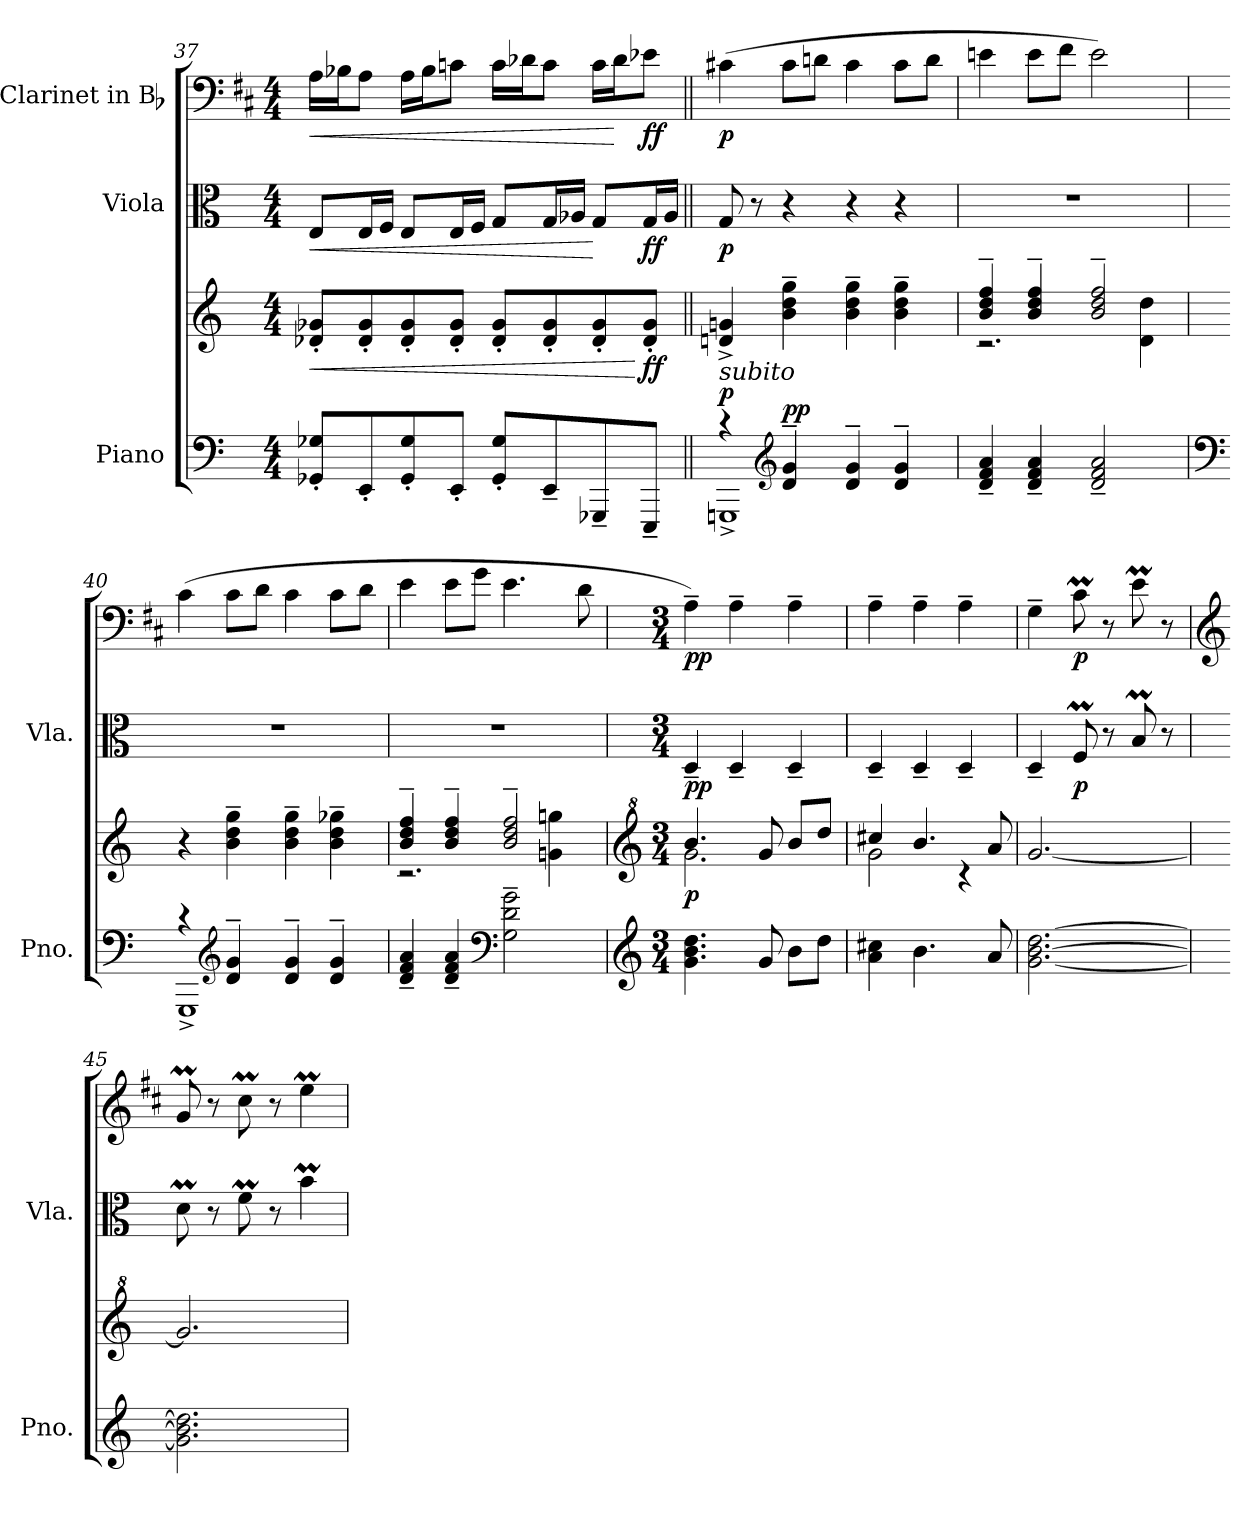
**kern	**kern	**dynam	**kern	**dynam	**kern	**dynam
*part3	*part3	*part3	*part2	*part2	*part1	*part1
*staff4	*staff3	*staff3/4	*staff2	*staff2	*staff1	*staff1
*I"Piano	*	*	*I"Viola	*	*I"Clarinet in Bb	*
*I'Pno.	*	*	*I'Vla.	*	*	*
!!LO:PB:g=z
*clefF4	*clefG2	*	*clefC3	*	*clefF4	*
*	*	*	*	*	*ITrd1c2	*
*k[]	*k[]	*	*k[]	*	*k[]	*
*a:	*a:	*	*a:	*	*a:	*
*M4/4	*M4/4	*	*M4/4	*	*M4/4	*
=37	=37	=37	=37	=37	=37	=37
!	!	!LO:HP:b	!	!LO:HP:b	!	!LO:HP:b
8GG-X/'< 8G-X/'<L	8d-X/'< 8g-X/'<L	<	8E/L	<	16G\LL	<
.	.	.	.	.	16A-X\J	.
8EE'</	8d-/'< 8g-/'<	.	16E/L	.	8G\J	.
.	.	.	16F/JJ	.	.	.
8GG-/'< 8G-/'<	8d-/'< 8g-/'<	.	8E/L	.	16G\LL	.
.	.	.	.	.	16A-\J	.
8EE'</J	8d-/'< 8g-/'<J	.	16E/L	.	8B-X\J	.
.	.	.	16F/JJ	.	.	.
8GG-/'< 8G-/'<L	8d-/'< 8g-/'<L	.	8G/L	.	16B-\LL	.
.	.	.	.	.	16c-X\J	.
8EE~</	8d-/'< 8g-/'<	.	16G/L	.	8B-\J	.
.	.	.	16A-X/JJ	.	.	.
8GGG-X~</	8d-/'< 8g-/'<	.	8G/L	[	16B-\LL	.
.	.	.	.	.	16c-\J	[
!	!	!LO:DY:n=1:b	!	!LO:DY:b	!	!LO:DY:b
8EEE~</J	8d-/'< 8g-/'<J	[ ff	16G/L	ff	8d-X\J	ff
.	.	.	16A-/JJ	.	.	.
=38||	=38||	=38||	=38||	=38||	=38||	=38||
*	*	*	*	*	*MM90	*
*^	*	*	*	*	*	*
!LO:TX:a:i:t=subito	!	!	!	!	!	!	!
!	!	!	!LO:DY:a=2	!	!LO:DY:b	!	!LO:DY:b
4rc	1GGGn^<	4dn/^< 4gn/^<	p	8G/	p	(>4Bn\	p
.	.	.	.	8r	.	.	.
*clefG2	*	*	*	*	*	*	*
!	!	!	!LO:DY:a=2	!	!	!	!
4d/~> 4g/~>	.	4b\~> 4dd\~> 4gg\~>	pp	4r	.	8B\L	.
.	.	.	.	.	.	8cn\J	.
4d/~> 4g/~>	.	4b\~> 4dd\~> 4gg\~>	.	4r	.	4B\	.
4d/~> 4g/~>	.	4b\~> 4dd\~> 4gg\~>	.	4r	.	8B\L	.
.	.	.	.	.	.	8c\J	.
*v	*v	*	*	*	*	*	*
=39	=39	=39	=39	=39	=39	=39
*	*^	*	*	*	*	*
4d/~< 4f/~< 4a/~<	4b/~> 4dd/~> 4ff/~>	2.rc	.	1r	.	4dn\	.
4d/~< 4f/~< 4a/~<	4b/~> 4dd/~> 4ff/~>	.	.	.	.	8d\L	.
.	.	.	.	.	.	8e\J	.
2d/~< 2f/~< 2a/~<	2b/~> 2dd/~> 2ff/~>	.	.	.	.	2d\)	.
.	.	4d\ 4dd\	.	.	.	.	.
*	*v	*v	*	*	*	*	*
!!LO:LB:g=z
=40	=40	=40	=40	=40	=40	=40
*clefF4	*	*	*	*	*	*
*^	*	*	*	*	*	*
4rc	1GGG^<	4r	.	1r	.	(>4B\	.
*clefG2	*	*	*	*	*	*	*
4d/~> 4g/~>	.	4b\~> 4dd\~> 4gg\~>	.	.	.	8B\L	.
.	.	.	.	.	.	8c\J	.
4d/~> 4g/~>	.	4b\~> 4dd\~> 4gg\~>	.	.	.	4B\	.
4d/~> 4g/~>	.	4b\~> 4dd\~> 4gg-X\~>	.	.	.	8B\L	.
.	.	.	.	.	.	8c\J	.
*v	*v	*	*	*	*	*	*
=41	=41	=41	=41	=41	=41	=41
*	*^	*	*	*	*	*
4d/~< 4f/~< 4a/~<	4b/~> 4dd/~> 4ff/~>	2.rc	.	1r	.	4d\	.
4d/~< 4f/~< 4a/~<	4b/~> 4dd/~> 4ff/~>	.	.	.	.	8d\L	.
.	.	.	.	.	.	8f\J	.
*clefF4	*	*	*	*	*	*	*
2G\~> 2d\~> 2g\~>	2b/~> 2dd/~> 2ff/~>	.	.	.	.	4.d\	.
.	.	4gn\ 4ggn\	.	.	.	.	.
.	.	.	.	.	.	8c\	.
=42	=42	=42	=42	=42	=42	=42	=42
*clefG2	*clefG^2	*	*	*	*	*	*
*M3/4	*M3/4	*	*	*M3/4	*	*M3/4	*
!	!	!	!LO:DY:b	!	!LO:DY:b	!	!LO:DY:b
4.g\ 4.b\ 4.dd\	4.bb/	2.gg\	p	4D~</	pp	4G~>\)	pp
.	.	.	.	4D~</	.	4G~>\	.
8g/	8gg/	.	.	.	.	.	.
8b\L	8bb/L	.	.	4D~</	.	4G~>\	.
8dd\J	8ddd/J	.	.	.	.	.	.
=43	=43	=43	=43	=43	=43	=43	=43
4a\ 4cc#X\	4ccc#X/	2gg\	.	4D~</	.	4G~>\	.
4.b\	4.bb/	.	.	4D~</	.	4G~>\	.
.	.	4rcc	.	4D~</	.	4G~>\	.
8a/	8aa/	.	.	.	.	.	.
*	*v	*v	*	*	*	*	*
=44	=44	=44	=44	=44	=44	=44
[2.g\ [2.b\ [2.dd\	[2.gg/	.	4D~</	.	4F~>\	.
!	!	!	!	!LO:DY:b	!	!LO:DY:b
.	.	.	8FM/	p	8Bm\	p
.	.	.	8r	.	8r	.
.	.	.	8Bm/	.	8dM\	.
.	.	.	8r	.	8r	.
!!LO:PB:g=z
=45	=45	=45	=45	=45	=45	=45
*	*	*	*	*	*clefG2	*
2.g\] 2.b\] 2.dd\]	2.gg/]	.	8dM\	.	8fM/	.
.	.	.	8r	.	8r	.
.	.	.	8fM\	.	8bm\	.
.	.	.	8r	.	8r	.
.	.	.	4bm\	.	4ddM\	.
=	=	=	=	=	=	=
*-	*-	*-	*-	*-	*-	*-
